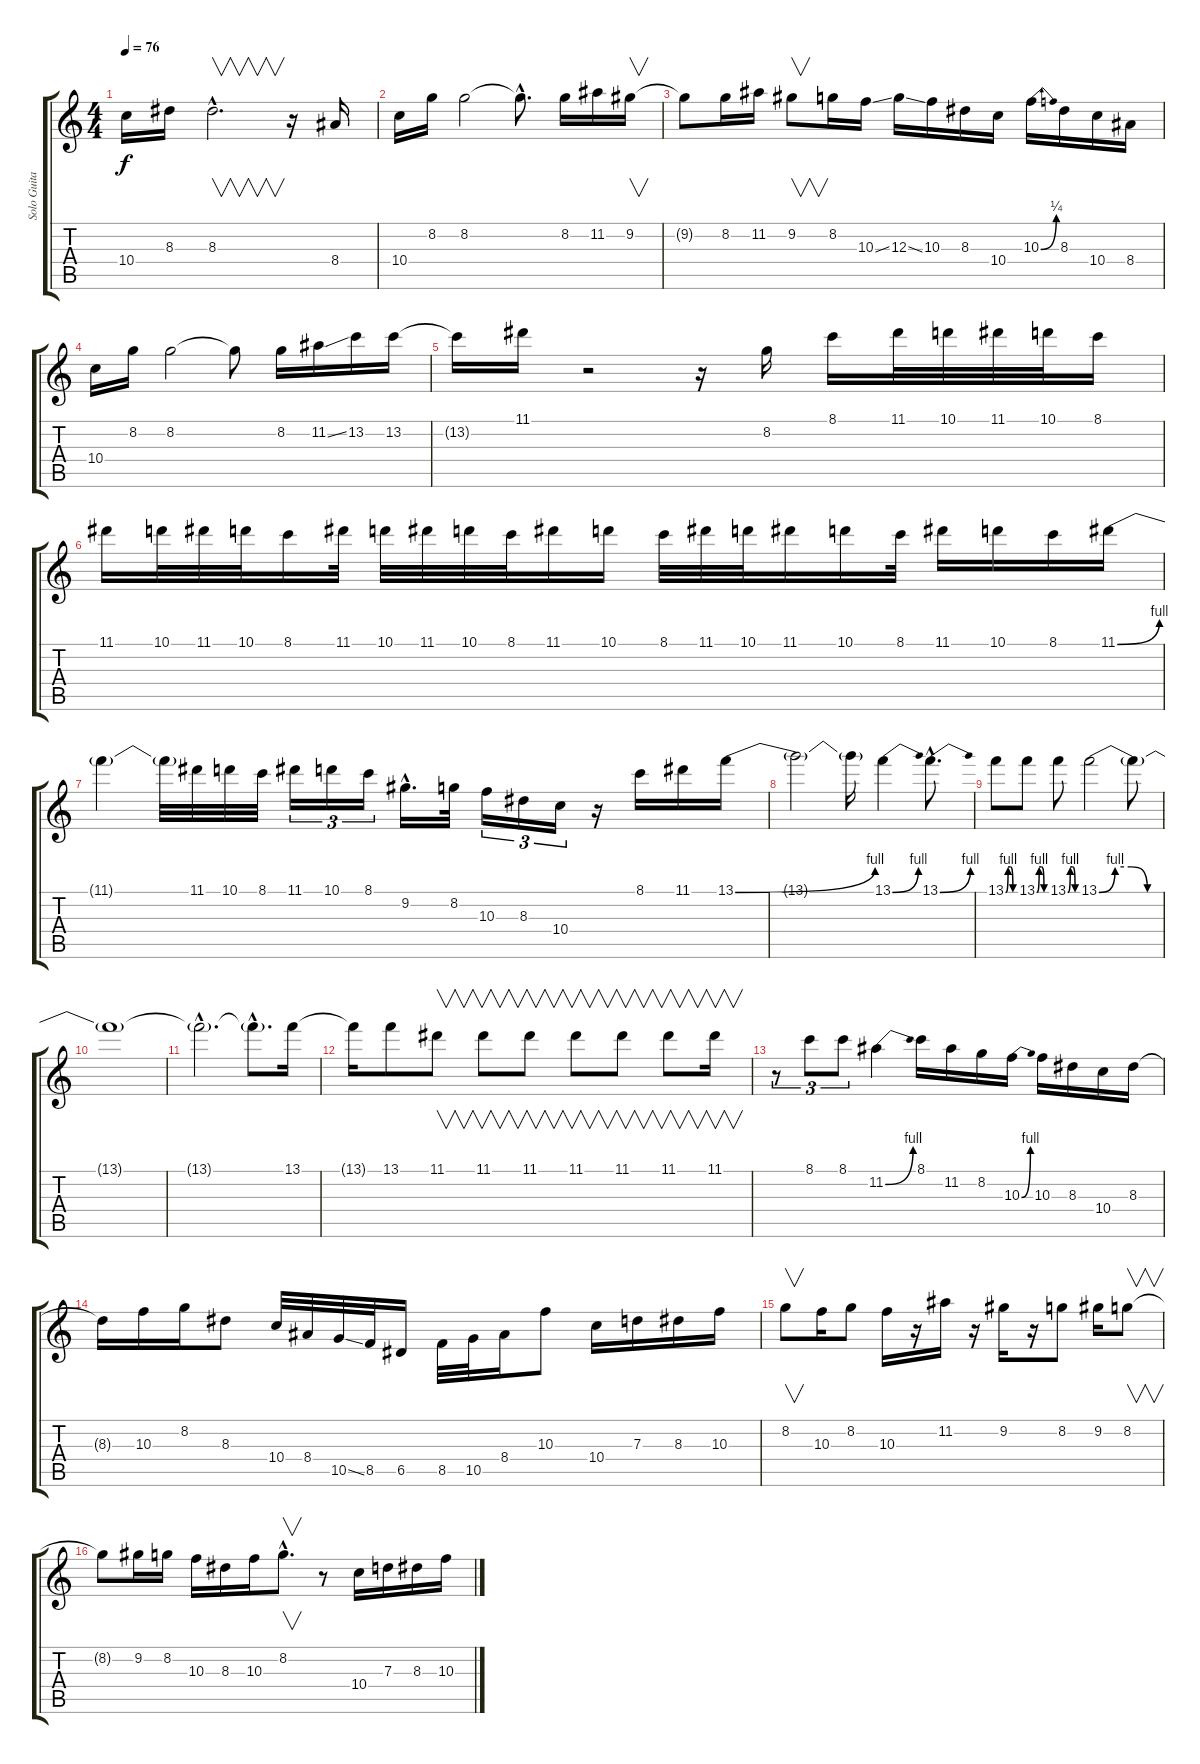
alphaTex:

\track ("Solo Guitar" "Solo Guita") {instrument overdrivenguitar}
\staff {score tabs}
\tuning (E4 B3 G3 D3 A2 E2) {hide}
\ts (4 4)
\tempo 76
\clef g2
\ks c
10.4.16{dy f} 8.3.16 8.3{hac}.2{v d} r.16 8.4.16 |
10.4.16 8.2.16 8.2.2 8.2{hac t}.8{d} 8.2.16 11.2.16 9.2.16{v} |
9.2{t}.8 8.2.16 11.2.16 9.2.8{v} 8.2.16 10.3{ss}.16 12.3{ss}.16 10.3.16 8.3.16 10.4.16 10.3{be (bend 0 0 60 1)}.16 8.3.16 10.4.16 8.4.16 |
10.4.16 8.2.16 8.2.2 8.2{t}.8 8.2.16 11.2{ss}.16 13.2.16 13.2.16 |
13.2{t}.16 11.1.16 r.2 r.16 8.2.16 8.1.16 11.1.32 10.1.32 11.1.32 10.1.32 8.1.16 |
11.1.16 10.1.32 11.1.32 10.1.32 8.1.16 11.1.32 10.1.32 11.1.32 10.1.32 8.1.32 11.1.16 10.1.16 8.1.32 11.1.32 10.1.32 11.1.16 10.1.16 8.1.32 11.1.16 10.1.16 8.1.16 11.1{be (bend 0 0 60 4)}.16 |
11.1{t}.4 11.1{t}.32 11.1.32 10.1.32 8.1.32 11.1.16{tu (3 2)} 10.1.16{tu (3 2)} 8.1.16{tu (3 2)} 9.2{hac}.16{d} 8.2.32 10.3.16{tu (3 2)} 8.3.16{tu (3 2)} 10.4.16{tu (3 2)} r.16 8.1.16 11.1.16 13.1{be (bend 0 0 60 4)}.16 |
13.1{t}.2 13.1{t}.16 13.1{be (bend 0 0 60 4)}.4 13.1{be (bend 0 0 60 4) hac}.8{d} |
13.1{be (custom 0 0 15 4 30 4 45 0 60 0)}.8 13.1{be (custom 0 0 15 4 30 4 45 0 60 0)}.8 13.1{be (custom 0 0 15 4 30 4 45 0 60 0)}.8 13.1{be (custom 0 0 15 4 30 4 45 0 60 0)}.2 13.1{t}.8 |
13.1{t}.1 |
13.1{hac t}.2{d} 13.1{hac t}.8{d} 13.1.16 |
13.1{t}.16 13.1.8 11.1.8{v} 11.1.8{v} 11.1.8{v} 11.1.8{v} 11.1.8{v} 11.1.8{v} 11.1.16{v} |
r.8{tu (3 2)} 8.1.8{tu (3 2)} 8.1.8{tu (3 2)} 11.2{be (bend 0 0 60 4)}.4 8.1.16 11.2.16 8.2.16 10.3{be (bend 0 0 60 4)}.16 10.3.16 8.3.16 10.4.16 8.3.16 |
8.3{t}.16 10.3.16 8.2.16 8.3.8 10.4.32 8.4.32 10.5{ss}.32 8.5.32 6.5.16 8.5.32 10.5.32 8.4.16 10.3.8 10.4.16 7.3.16 8.3.16 10.3.16 |
8.2.8{v} 10.3.16 8.2.8 10.3.16 r.16 11.2.16 r.16 9.2.16 r.16 8.2.8 9.2.16 8.2.8{v} |
8.2{t}.8 9.2.16 8.2.16 10.3.16 8.3.16 10.3.16 8.2{hac}.8{v d} r.8 10.4.16 7.3.16 8.3.16 10.3.16
